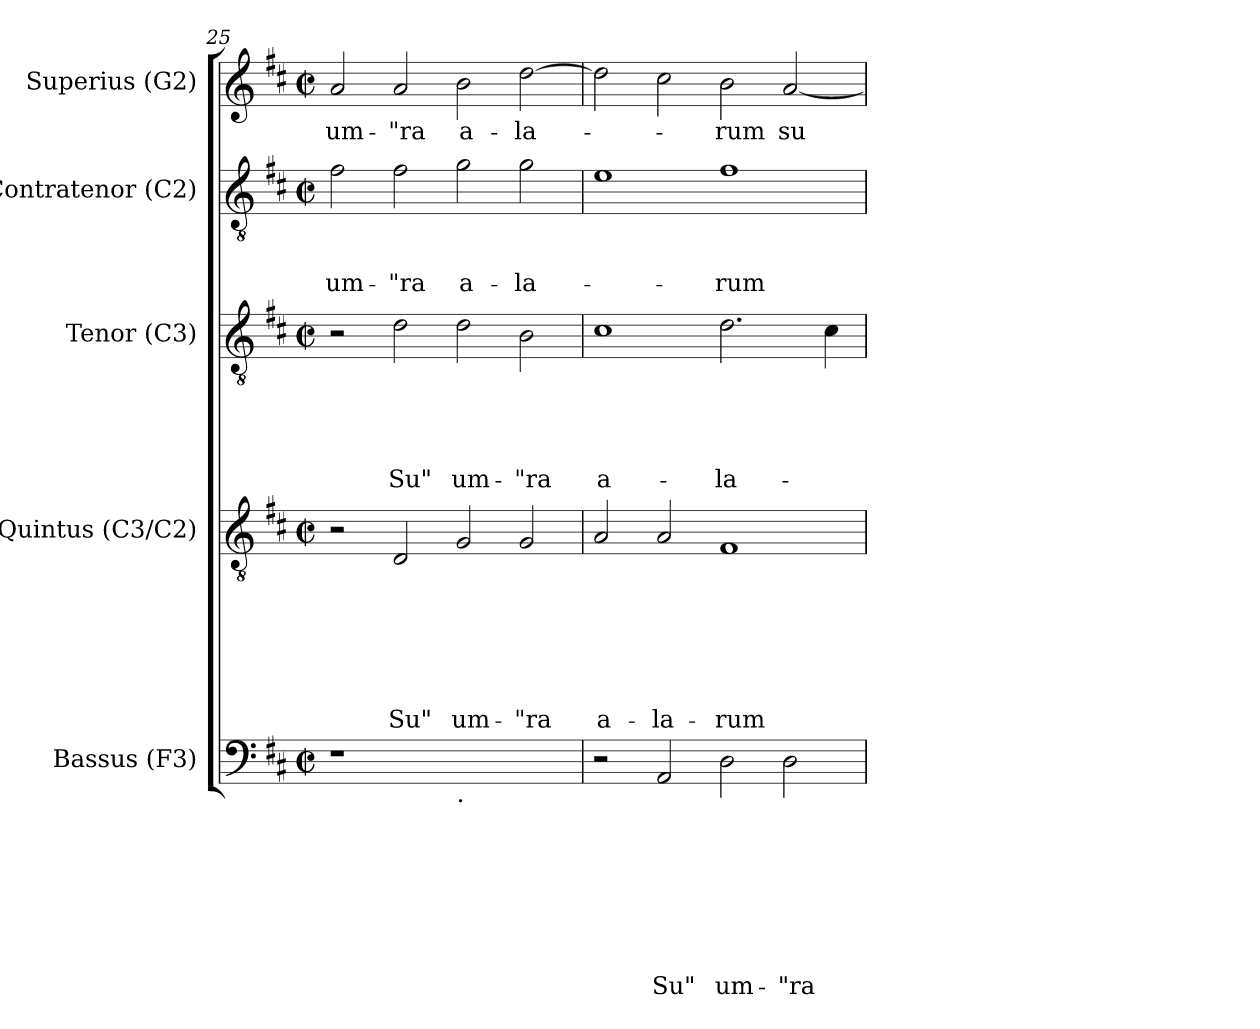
**kern	**text	**text	**text	**text	**text	**text	**text	**text	**kern	**text	**text	**text	**text	**text	**text	**text	**kern	**text	**text	**text	**text	**text	**kern	**text	**text	**text	**kern	**text
*part5	*part5	*part5	*part5	*part5	*part5	*part5	*part5	*part5	*part4	*part4	*part4	*part4	*part4	*part4	*part4	*part4	*part3	*part3	*part3	*part3	*part3	*part3	*part2	*part2	*part2	*part2	*part1	*part1
*staff5	*staff5	*staff5	*staff5	*staff5	*staff5	*staff5	*staff5	*staff5	*staff4	*staff4	*staff4	*staff4	*staff4	*staff4	*staff4	*staff4	*staff3	*staff3	*staff3	*staff3	*staff3	*staff3	*staff2	*staff2	*staff2	*staff2	*staff1	*staff1
*I"Bassus (F3)	*	*	*	*	*	*	*	*	*I"Quintus (C3/C2)	*	*	*	*	*	*	*	*I"Tenor (C3)	*	*	*	*	*	*I"Contratenor (C2)	*	*	*	*I"Superius (G2)	*
*I'B.	*	*	*	*	*	*	*	*	*I'Q.	*	*	*	*	*	*	*	*I'T.	*	*	*	*	*	*I'Ct.	*	*	*	*I'S.	*
*clefF4	*	*	*	*	*	*	*	*	*clefGv2	*	*	*	*	*	*	*	*clefGv2	*	*	*	*	*	*clefGv2	*	*	*	*clefG2	*
*k[f#c#]	*	*	*	*	*	*	*	*	*k[f#c#]	*	*	*	*	*	*	*	*k[f#c#]	*	*	*	*	*	*k[f#c#]	*	*	*	*k[f#c#]	*
*D:	*	*	*	*	*	*	*	*	*D:	*	*	*	*	*	*	*	*D:	*	*	*	*	*	*D:	*	*	*	*D:	*
*M2/2	*	*	*	*	*	*	*	*	*M2/2	*	*	*	*	*	*	*	*M2/2	*	*	*	*	*	*M2/2	*	*	*	*M2/2	*
*met(c|)	*	*	*	*	*	*	*	*	*met(c|)	*	*	*	*	*	*	*	*met(c|)	*	*	*	*	*	*met(c|)	*	*	*	*met(c|)	*
=25	=25	=25	=25	=25	=25	=25	=25	=25	=25	=25	=25	=25	=25	=25	=25	=25	=25	=25	=25	=25	=25	=25	=25	=25	=25	=25	=25	=25
!	!	!	!	!	!	!	!	!	!	!	!	!	!	!	!	!	!	!	!	!	!	!	!	!	!	!LO:LY:b	!	!LO:LY:b
1r	.	.	.	.	.	.	.	.	2r	.	.	.	.	.	.	.	2r	.	.	.	.	.	2f#\	.	.	um-	2a/	um-
!	!	!	!	!	!	!	!	!	!	!	!	!	!	!	!	!LO:LY:b	!	!	!	!	!	!LO:LY:b	!	!	!	!LO:LY:b	!	!LO:LY:b
.	.	.	.	.	.	.	.	.	2D/	.	.	.	.	.	.	Su"	2d\	.	.	.	.	Su"	2f#\	.	.	-"ra	2a/	-"ra
!LO:TX:b:t=.	!	!	!	!	!	!	!	!	!	!	!	!	!	!	!	!	!	!	!	!	!	!	!	!	!	!	!	!
!	!	!	!	!	!	!	!	!	!	!	!	!	!	!	!	!LO:LY:b	!	!	!	!	!	!LO:LY:b	!	!	!	!LO:LY:b	!	!LO:LY:b
1ryy	.	.	.	.	.	.	.	.	2G/	.	.	.	.	.	.	um-	2d\	.	.	.	.	um-	2g\	.	.	a-	2b\	a-
!	!	!	!	!	!	!	!	!	!	!	!	!	!	!	!	!LO:LY:b	!	!	!	!	!	!LO:LY:b	!	!	!	!LO:LY:b	!	!LO:LY:b
.	.	.	.	.	.	.	.	.	2G/	.	.	.	.	.	.	-"ra	2B\	.	.	.	.	-"ra	2g\	.	.	-la-	[>2dd\	-la-
=26	=26	=26	=26	=26	=26	=26	=26	=26	=26	=26	=26	=26	=26	=26	=26	=26	=26	=26	=26	=26	=26	=26	=26	=26	=26	=26	=26	=26
!	!	!	!	!	!	!	!	!	!	!	!	!	!	!	!	!LO:LY:b	!	!	!	!	!	!LO:LY:b:rj	!	!	!	!	!	!
2r	.	.	.	.	.	.	.	.	2A/	.	.	.	.	.	.	a-	1c#	.	.	.	.	a-	1e	.	.	.	2dd\]	.
!	!	!	!	!	!	!	!	!LO:LY:b	!	!	!	!	!	!	!	!LO:LY:b	!	!	!	!	!	!	!	!	!	!	!	!
2AA/	.	.	.	.	.	.	.	Su"	2A/	.	.	.	.	.	.	-la-	.	.	.	.	.	.	.	.	.	.	2cc#\	.
!	!	!	!	!	!	!	!	!LO:LY:b	!	!	!	!	!	!	!	!LO:LY:b	!	!	!	!	!	!LO:LY:b	!	!	!	!LO:LY:b	!	!LO:LY:b
2D\	.	.	.	.	.	.	.	um-	1F#	.	.	.	.	.	.	-rum	2.d\	.	.	.	.	-la-	1f#	.	.	-rum	2b\	-rum
!	!	!	!	!	!	!	!	!LO:LY:b	!	!	!	!	!	!	!	!	!	!	!	!	!	!	!	!	!	!	!	!LO:LY:b
2D\	.	.	.	.	.	.	.	-"ra	.	.	.	.	.	.	.	.	.	.	.	.	.	.	.	.	.	.	[<2a/	su-
.	.	.	.	.	.	.	.	.	.	.	.	.	.	.	.	.	4c#\	.	.	.	.	.	.	.	.	.	.	.
=	=	=	=	=	=	=	=	=	=	=	=	=	=	=	=	=	=	=	=	=	=	=	=	=	=	=	=	=
*-	*-	*-	*-	*-	*-	*-	*-	*-	*-	*-	*-	*-	*-	*-	*-	*-	*-	*-	*-	*-	*-	*-	*-	*-	*-	*-	*-	*-
